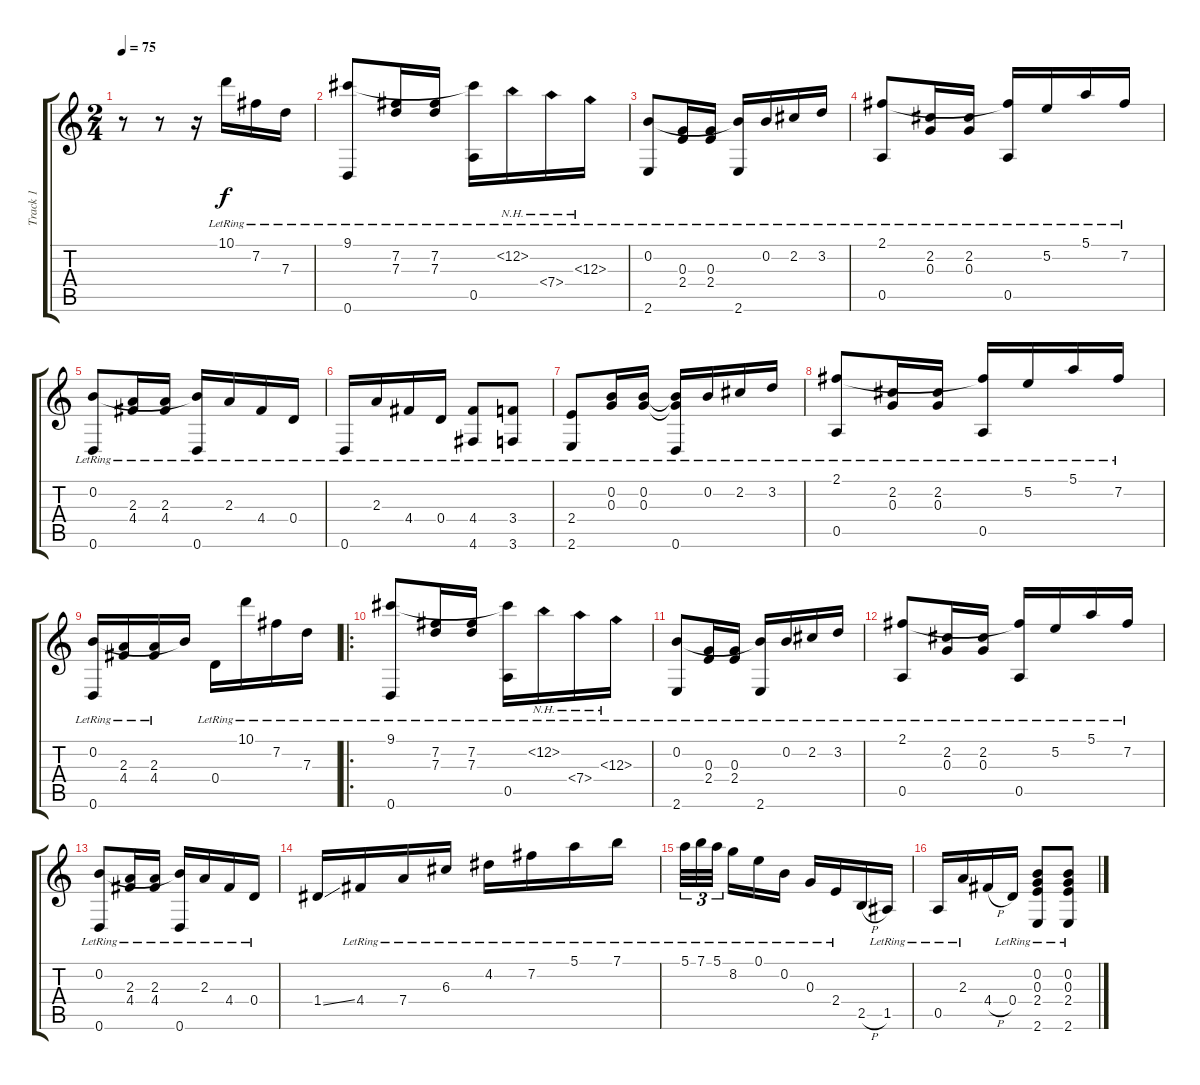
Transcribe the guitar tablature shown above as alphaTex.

\track ("Track 1" "Track 1") {instrument acousticguitarnylon}
\staff {score tabs}
\tuning (E4 B3 G3 D3 A2 D2) {hide}
\ts (2 4)
\tempo 75
\clef g2
\ks c
r.8{dy f instrument acousticguitarnylon} r.8 r.16 10.1{lr}.16 7.2{lr}.16 7.3{lr}.16 |
(9.1{lr} 0.6{lr}).8 (7.2{lr} 7.3{lr}).16 (7.2{lr} 7.3{lr}).16 (9.1{t} 0.5{lr}).16 12.2{nh lr}.16 7.4{nh lr}.16 12.3{nh lr}.16 |
(0.2{lr} 2.6{lr}).8 (0.3{lr} 2.4{lr}).16 (0.3{lr} 2.4{lr}).16 (0.2{t} 2.6{lr}).16 0.2{lr}.16 2.2{lr}.16 3.2{lr}.16 |
(2.1{lr} 0.5{lr}).8 (2.2{lr} 0.3{lr}).16 (2.2{lr} 0.3{lr}).16 (2.1{t} 0.5{lr}).16 5.2{lr}.16 5.1{lr}.16 7.2{lr}.16 |
(0.2{lr} 0.6{lr}).8 (2.3{lr} 4.4{lr}).16 (2.3{lr} 4.4{lr}).16 (0.2{t} 0.6{lr}).16 2.3{lr}.16 4.4{lr}.16 0.4{lr}.16 |
0.6{lr}.16 2.3{lr}.16 4.4{lr}.16 0.4{lr}.16 (4.4{lr} 4.6{lr}).8 (3.4{lr} 3.6{lr}).8 |
(2.4{lr} 2.6{lr}).8 (0.2{lr} 0.3{lr}).16 (0.2{lr} 0.3{lr}).16 (0.2{t} 0.3{t} 0.6{lr}).16 0.2{lr}.16 2.2{lr}.16 3.2{lr}.16 |
(2.1{lr} 0.5{lr}).8 (2.2{lr} 0.3{lr}).16 (2.2{lr} 0.3{lr}).16 (2.1{t} 0.5{lr}).16 5.2{lr}.16 5.1{lr}.16 7.2{lr}.16 |
(0.2{lr} 0.6{lr}).16 (2.3{lr} 4.4{lr}).16 (2.3{lr} 4.4{lr}).16 0.2{t}.16 0.4{lr}.16 10.1{lr}.16 7.2{lr}.16 7.3{lr}.16 |
\ro
(9.1{lr} 0.6{lr}).8 (7.2{lr} 7.3{lr}).16 (7.2{lr} 7.3{lr}).16 (9.1{t} 0.5{lr}).16 12.2{nh lr}.16 7.4{nh lr}.16 12.3{nh lr}.16 |
(0.2{lr} 2.6{lr}).8 (0.3{lr} 2.4{lr}).16 (0.3{lr} 2.4{lr}).16 (0.2{t} 2.6{lr}).16 0.2{lr}.16 2.2{lr}.16 3.2{lr}.16 |
(2.1{lr} 0.5{lr}).8 (2.2{lr} 0.3{lr}).16 (2.2{lr} 0.3{lr}).16 (2.1{t} 0.5{lr}).16 5.2{lr}.16 5.1{lr}.16 7.2{lr}.16 |
(0.2{lr} 0.6{lr}).8 (2.3{lr} 4.4{lr}).16 (2.3{lr} 4.4{lr}).16 (0.2{t} 0.6{lr}).16 2.3{lr}.16 4.4{lr}.16 0.4{lr}.16 |
1.4{ss}.16 4.4{lr}.16 7.4{lr}.16 6.3{lr}.16 4.2{lr}.16 7.2{lr}.16 5.1{lr}.16 7.1{lr}.16 |
5.1{lr}.32{tu (3 2)} 7.1{lr}.32{tu (3 2)} 5.1{lr}.32{tu (3 2)} 8.2{lr}.16 0.1{lr}.16 0.2{lr}.16 0.3{lr}.16 2.4{lr}.16 2.5{h}.16 1.5{lr}.16 |
0.5{lr}.16 2.3{lr}.16 4.4{h}.16 0.4{lr}.16 (0.2{lr} 0.3{lr} 2.4{lr} 2.6{lr}).8 (0.2{lr} 0.3{lr} 2.4{lr} 2.6{lr}).8
